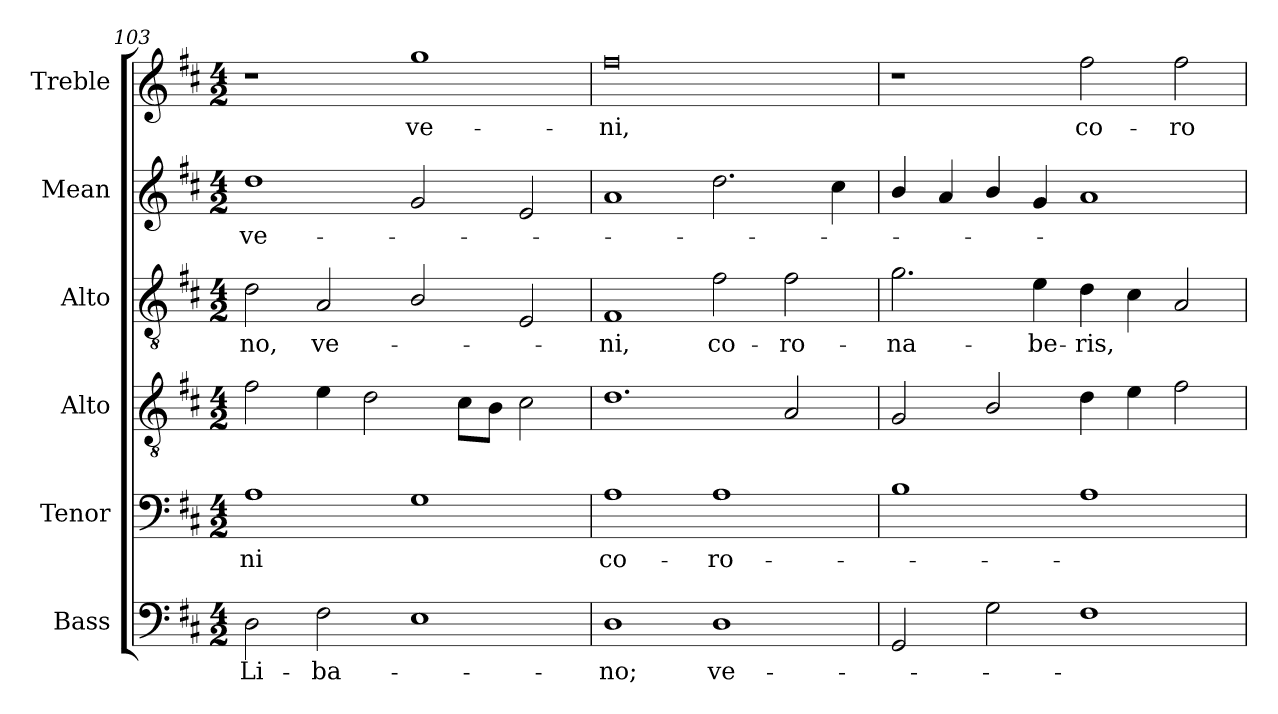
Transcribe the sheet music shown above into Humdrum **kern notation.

**kern	**text	**kern	**text	**kern	**kern	**text	**kern	**text	**kern	**text
*part6	*part6	*part5	*part5	*part4	*part3	*part3	*part2	*part2	*part1	*part1
*staff6	*staff6	*staff5	*staff5	*staff4	*staff3	*staff3	*staff2	*staff2	*staff1	*staff1
*I"Bass	*	*I"Tenor	*	*I"Alto	*I"Alto	*	*I"Mean	*	*I"Treble	*
*I'B.	*	*I'T.	*	*I'A.	*I'A.	*	*I'M.	*	*I'Tr.	*
*clefF4	*	*clefF4	*	*clefGv2	*clefGv2	*	*clefG2	*	*clefG2	*
*	*	*	*	*ITrd7c12	*ITrd7c12	*	*	*	*	*
*k[f#c#]	*	*k[f#c#]	*	*k[f#c#]	*k[f#c#]	*	*k[f#c#]	*	*k[f#c#]	*
*D:	*	*D:	*	*D:	*D:	*	*D:	*	*D:	*
*M4/2	*	*M4/2	*	*M4/2	*M4/2	*	*M4/2	*	*M4/2	*
=103	=103	=103	=103	=103	=103	=103	=103	=103	=103	=103
!	!LO:LY:b:color=#000000	!	!	!	!	!	!	!	!	!
!	!	!	!LO:LY:b:color=#000000	!	!	!	!	!	!	!
!	!	!	!	!	!	!LO:LY:b:color=#000000	!	!	!	!
!	!	!	!	!	!	!	!	!LO:LY:b:color=#000000	!	!
2Di\	Li-	1Ai	-ni	2F#i\	2Di\	-no,	1ddi	ve-	1r	.
!	!LO:LY:b:color=#000000	!	!	!	!	!	!	!	!	!
!	!	!	!	!	!	!LO:LY:b:color=#000000	!	!	!	!
2F#i\	-ba-	.	.	4Ei\	2AAi/	ve-	.	.	.	.
.	.	.	.	2Di\	.	.	.	.	.	.
!	!	!	!	!	!	!	!	!	!	!LO:LY:b:color=#000000
1Ei	.	1Gi	.	.	2BBi/	.	2gi/	.	1ggi	ve-
.	.	.	.	8C#i\L	.	.	.	.	.	.
.	.	.	.	8BBi\J	.	.	.	.	.	.
.	.	.	.	2C#i\	2EEi/	.	2ei/	.	.	.
=104	=104	=104	=104	=104	=104	=104	=104	=104	=104	=104
!	!LO:LY:b:color=#000000	!	!	!	!	!	!	!	!	!
!	!	!	!LO:LY:b:color=#000000	!	!	!	!	!	!	!
!	!	!	!	!	!	!LO:LY:b:color=#000000	!	!	!	!
!	!	!	!	!	!	!	!	!	!	!LO:LY:b:color=#000000
1Di	-no;	1Ai	co-	1.Di	1FF#i	-ni,	1ai	.	0ff#i	-ni,
!	!LO:LY:b:color=#000000	!	!	!	!	!	!	!	!	!
!	!	!	!LO:LY:b:color=#000000	!	!	!	!	!	!	!
!	!	!	!	!	!	!LO:LY:b:color=#000000	!	!	!	!
1Di	ve-	1Ai	-ro-	.	2F#i\	co-	2.ddi\	.	.	.
!	!	!	!	!	!	!LO:LY:b:color=#000000	!	!	!	!
.	.	.	.	2AAi/	2F#i\	-ro-	.	.	.	.
.	.	.	.	.	.	.	4cc#i\	.	.	.
!!LO:PB:g=z
=105	=105	=105	=105	=105	=105	=105	=105	=105	=105	=105
!	!	!	!	!	!	!LO:LY:b:color=#000000	!	!	!	!
2GGi/	.	1Bi	.	2GGi/	2.Gi\	-na-	4bi/	.	1r	.
.	.	.	.	.	.	.	4ai/	.	.	.
2Gi\	.	.	.	2BBi/	.	.	4bi/	.	.	.
!	!	!	!	!	!	!LO:LY:b:color=#000000	!	!	!	!
.	.	.	.	.	4Ei\	-be-	4gi/	.	.	.
!	!	!	!	!	!	!LO:LY:b:color=#000000	!	!	!	!
!	!	!	!	!	!	!	!	!	!	!LO:LY:b:color=#000000
1F#i	.	1Ai	.	4Di\	4Di\	-ris,	1ai	.	2ff#i\	co-
.	.	.	.	4Ei\	4C#i\	.	.	.	.	.
!	!	!	!	!	!	!	!	!	!	!LO:LY:b:color=#000000
.	.	.	.	2F#i\	2AAi/	.	.	.	2ff#i\	-ro-
=	=	=	=	=	=	=	=	=	=	=
*-	*-	*-	*-	*-	*-	*-	*-	*-	*-	*-
